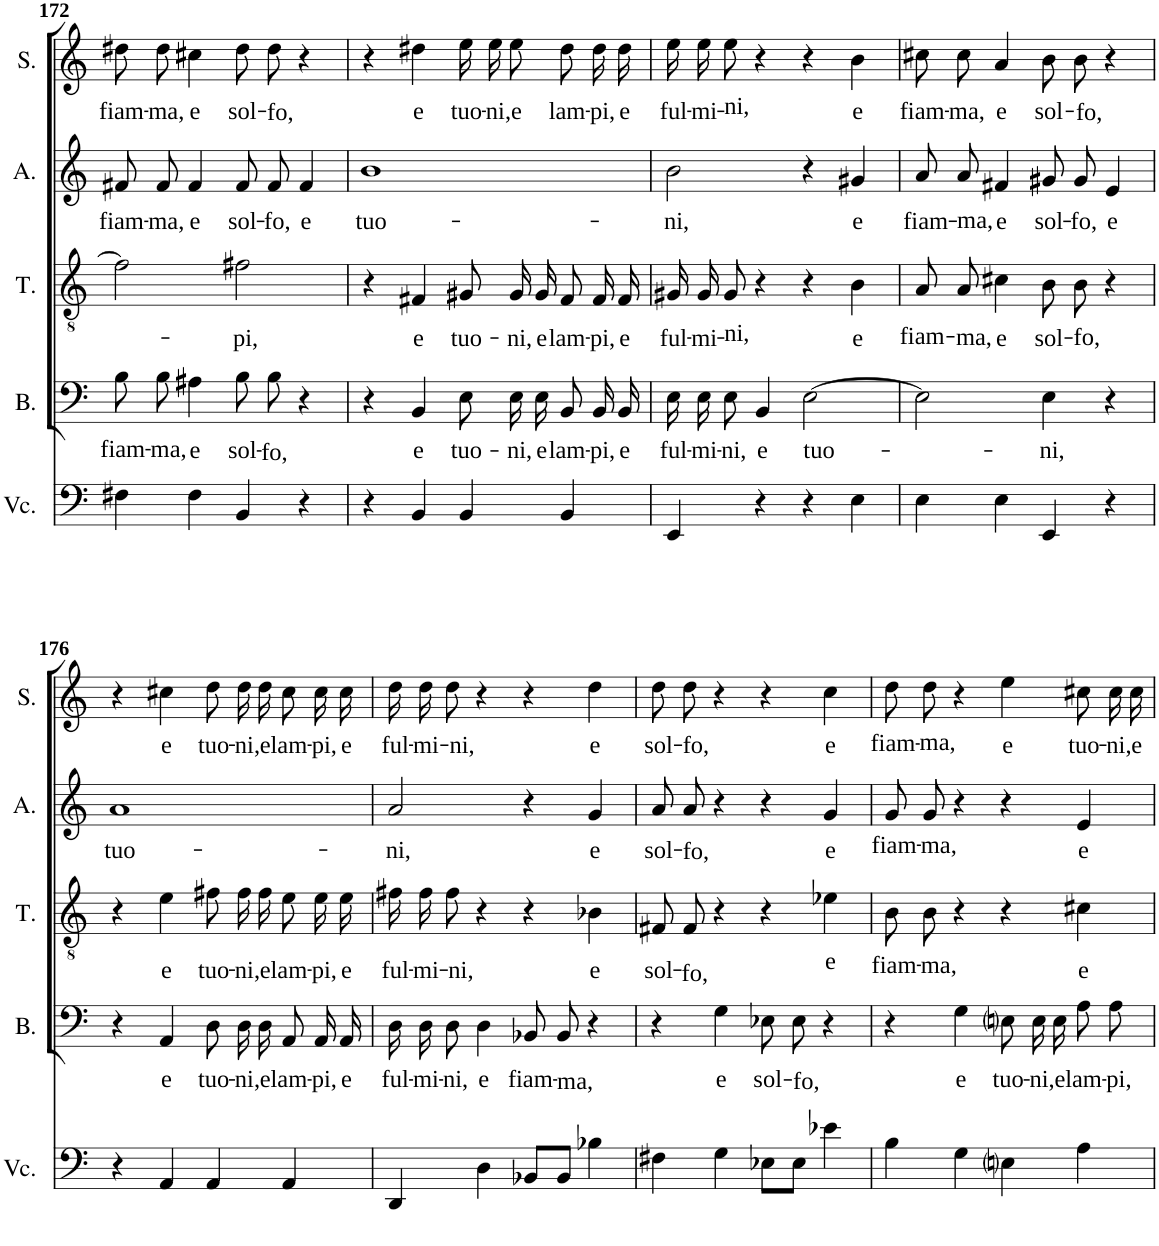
**kern	**kern	**text	**kern	**text	**kern	**text	**kern	**text
*part5	*part4	*part4	*part3	*part3	*part2	*part2	*part1	*part1
*staff5	*staff4	*staff4	*staff3	*staff3	*staff2	*staff2	*staff1	*staff1
*I"B.C.	*I"Basse	*	*I"Ténor	*	*I"Alto	*	*I"Soprano	*
*	*I'B.	*	*I'T.	*	*I'A.	*	*I'S.	*
!!LO:PB:g=z
*clefF4	*clefF4	*	*clefGv2	*	*clefG2	*	*clefG2	*
*k[]	*k[]	*	*k[]	*	*k[]	*	*k[]	*
*C:	*C:	*	*C:	*	*C:	*	*C:	*
*M4/4	*M4/4	*	*M4/4	*	*M4/4	*	*M4/4	*
*met(c)	*met(c)	*	*met(c)	*	*met(c)	*	*met(c)	*
=172	=172	=172	=172	=172	=172	=172	=172	=172
!	!	!LO:LY:b	!	!	!	!LO:LY:b	!	!LO:LY:b
4F#X\	8B\L	fiam-	2f#\]	.	8f#X/L	fiam-	8dd#X\L	fiam-
!	!	!LO:LY:b	!	!	!	!LO:LY:b	!	!LO:LY:b
.	8B\J	-ma,	.	.	8f#/J	-ma,	8dd#\J	-ma,
!	!	!LO:LY:b	!	!	!	!LO:LY:b	!	!LO:LY:b
4F#\	4A#X\	e	.	.	4f#/	e	4cc#X\	e
!	!	!LO:LY:b	!	!LO:LY:b	!	!LO:LY:b	!	!LO:LY:b
4BB/	8B\L	sol-	2f#X\	-pi,	8f#/L	sol-	8dd#\L	sol-
!	!	!LO:LY:b	!	!	!	!LO:LY:b	!	!LO:LY:b
.	8B\J	-fo,	.	.	8f#/J	-fo,	8dd#\J	-fo,
!	!	!	!	!	!	!LO:LY:b	!	!
4r	4r	.	.	.	4f#/	e	4r	.
=173	=173	=173	=173	=173	=173	=173	=173	=173
!	!	!	!	!	!	!LO:LY:b	!	!
4r	4r	.	4r	.	1b	tuo-	4r	.
!	!	!LO:LY:b	!	!LO:LY:b	!	!	!	!LO:LY:b
4BB/	4BB/	e	4F#X/	e	.	.	4dd#X\	e
!	!	!LO:LY:b	!	!LO:LY:b	!	!	!	!LO:LY:b
4BB/	8E\L	tuo-	8G#X/L	tuo-	.	.	16ee\LL	tuo-
!	!	!	!	!	!	!	!	!LO:LY:b
.	.	.	.	.	.	.	16ee\J	-ni,
!	!	!LO:LY:b	!	!LO:LY:b	!	!	!	!LO:LY:b
.	16E\L	-ni,	16G#/L	-ni,	.	.	8ee\J	e
!	!	!LO:LY:b	!	!LO:LY:b	!	!	!	!
.	16E\JJ	e	16G#/JJ	e	.	.	.	.
!	!	!LO:LY:b	!	!LO:LY:b	!	!	!	!LO:LY:b
4BB/	8BB/L	lam-	8F#/L	lam-	.	.	8dd#\L	lam-
!	!	!LO:LY:b	!	!LO:LY:b	!	!	!	!LO:LY:b
.	16BB/L	-pi,	16F#/L	-pi,	.	.	16dd#\L	-pi,
!	!	!LO:LY:b	!	!LO:LY:b	!	!	!	!LO:LY:b
.	16BB/JJ	e	16F#/JJ	e	.	.	16dd#\JJ	e
=174	=174	=174	=174	=174	=174	=174	=174	=174
!	!	!LO:LY:b	!	!LO:LY:b	!	!LO:LY:b	!	!LO:LY:b
4EE/	16E\LL	ful-	16G#X/LL	ful-	2b\	-ni,	16ee\LL	ful-
!	!	!LO:LY:b	!	!LO:LY:b	!	!	!	!LO:LY:b
.	16E\J	-mi-	16G#/J	-mi-	.	.	16ee\J	-mi-
!	!	!LO:LY:b	!	!LO:LY:b	!	!	!	!LO:LY:b
.	8E\J	-ni,	8G#/J	-ni,	.	.	8ee\J	-ni,
!	!	!LO:LY:b	!	!	!	!	!	!
4r	4BB/	e	4r	.	.	.	4r	.
!	!	!LO:LY:b	!	!	!	!	!	!
4r	[2E\	tuo-	4r	.	4r	.	4r	.
!	!	!	!	!LO:LY:b	!	!LO:LY:b	!	!LO:LY:b
4E\	.	.	4B\	e	4g#X/	e	4b\	e
=175	=175	=175	=175	=175	=175	=175	=175	=175
!	!	!	!	!LO:LY:b	!	!LO:LY:b	!	!LO:LY:b
4E\	2E\]	.	8A/L	fiam-	8a/L	fiam-	8cc#X\L	fiam-
!	!	!	!	!LO:LY:b	!	!LO:LY:b	!	!LO:LY:b
.	.	.	8A/J	-ma,	8a/J	-ma,	8cc#\J	-ma,
!	!	!	!	!LO:LY:b	!	!LO:LY:b	!	!LO:LY:b
4E\	.	.	4c#X\	e	4f#X/	e	4a/	e
!	!	!LO:LY:b	!	!LO:LY:b	!	!LO:LY:b	!	!LO:LY:b
4EE/	4E\	-ni,	8B\L	sol-	8g#X/L	sol-	8b\L	sol-
!	!	!	!	!LO:LY:b	!	!LO:LY:b	!	!LO:LY:b
.	.	.	8B\J	-fo,	8g#/J	-fo,	8b\J	-fo,
!	!	!	!	!	!	!LO:LY:b	!	!
4r	4r	.	4r	.	4e/	e	4r	.
!!LO:LB:g=z
=176	=176	=176	=176	=176	=176	=176	=176	=176
!	!	!	!	!	!	!LO:LY:b	!	!
4r	4r	.	4r	.	1a	tuo-	4r	.
!	!	!LO:LY:b	!	!LO:LY:b	!	!	!	!LO:LY:b
4AA/	4AA/	e	4e\	e	.	.	4cc#X\	e
!	!	!LO:LY:b	!	!LO:LY:b	!	!	!	!LO:LY:b
4AA/	8D\L	tuo-	8f#X\L	tuo-	.	.	8dd\L	tuo-
!	!	!LO:LY:b	!	!LO:LY:b	!	!	!	!LO:LY:b
.	16D\L	-ni,	16f#\L	-ni,	.	.	16dd\L	-ni,
!	!	!LO:LY:b	!	!LO:LY:b	!	!	!	!LO:LY:b
.	16D\JJ	e	16f#\JJ	e	.	.	16dd\JJ	e
!	!	!LO:LY:b	!	!LO:LY:b	!	!	!	!LO:LY:b
4AA/	8AA/L	lam-	8e\L	lam-	.	.	8cc#\L	lam-
!	!	!LO:LY:b	!	!LO:LY:b	!	!	!	!LO:LY:b
.	16AA/L	-pi,	16e\L	-pi,	.	.	16cc#\L	-pi,
!	!	!LO:LY:b	!	!LO:LY:b	!	!	!	!LO:LY:b
.	16AA/JJ	e	16e\JJ	e	.	.	16cc#\JJ	e
=177	=177	=177	=177	=177	=177	=177	=177	=177
!	!	!LO:LY:b	!	!LO:LY:b	!	!LO:LY:b	!	!LO:LY:b
4DD/	16D\LL	ful-	16f#X\LL	ful-	2a/	-ni,	16dd\LL	ful-
!	!	!LO:LY:b	!	!LO:LY:b	!	!	!	!LO:LY:b
.	16D\J	-mi-	16f#\J	-mi-	.	.	16dd\J	-mi-
!	!	!LO:LY:b	!	!LO:LY:b	!	!	!	!LO:LY:b
.	8D\J	-ni,	8f#\J	-ni,	.	.	8dd\J	-ni,
!	!	!LO:LY:b	!	!	!	!	!	!
4D\	4D\	e	4r	.	.	.	4r	.
!	!	!LO:LY:b	!	!	!	!	!	!
8BB-X/L	8BB-X/L	fiam-	4r	.	4r	.	4r	.
!	!	!LO:LY:b	!	!	!	!	!	!
8BB-/J	8BB-/J	-ma,	.	.	.	.	.	.
!	!	!	!	!LO:LY:b	!	!LO:LY:b	!	!LO:LY:b
4B-X\	4r	.	4B-X\	e	4g/	e	4dd\	e
=178	=178	=178	=178	=178	=178	=178	=178	=178
!	!	!	!	!LO:LY:b	!	!LO:LY:b	!	!LO:LY:b
4F#X\	4r	.	8F#X/L	sol-	8a/L	sol-	8dd\L	sol-
!	!	!	!	!LO:LY:b	!	!LO:LY:b	!	!LO:LY:b
.	.	.	8F#/J	-fo,	8a/J	-fo,	8dd\J	-fo,
!	!	!LO:LY:b	!	!	!	!	!	!
4G\	4G\	e	4r	.	4r	.	4r	.
!	!	!LO:LY:b	!	!	!	!	!	!
8E-X\L	8E-X\L	sol-	4r	.	4r	.	4r	.
!	!	!LO:LY:b	!	!	!	!	!	!
8E-\J	8E-\J	-fo,	.	.	.	.	.	.
!	!	!	!	!LO:LY:b	!	!LO:LY:b	!	!LO:LY:b
4e-X\	4r	.	4e-X\	e	4g/	e	4cc\	e
=179	=179	=179	=179	=179	=179	=179	=179	=179
!	!	!	!	!LO:LY:b	!	!LO:LY:b	!	!LO:LY:b
4B\	4r	.	8B\L	fiam-	8g/L	fiam-	8dd\L	fiam-
!	!	!	!	!LO:LY:b	!	!LO:LY:b	!	!LO:LY:b
.	.	.	8B\J	-ma,	8g/J	-ma,	8dd\J	-ma,
!	!	!LO:LY:b	!	!	!	!	!	!
4G\	4G\	e	4r	.	4r	.	4r	.
!	!	!LO:LY:b	!	!	!	!	!	!LO:LY:b
4Eni\	8Eni\L	tuo-	4r	.	4r	.	4ee\	e
!	!	!LO:LY:b	!	!	!	!	!	!
.	16E\L	-ni,	.	.	.	.	.	.
!	!	!LO:LY:b	!	!	!	!	!	!
.	16E\JJ	e	.	.	.	.	.	.
!	!	!LO:LY:b	!	!LO:LY:b	!	!LO:LY:b	!	!LO:LY:b
4A\	8A\L	lam-	4c#X\	e	4e/	e	8cc#X\L	tuo-
!	!	!LO:LY:b	!	!	!	!	!	!LO:LY:b
.	8A\J	-pi,	.	.	.	.	16cc#\L	-ni,
!	!	!	!	!	!	!	!	!LO:LY:b
.	.	.	.	.	.	.	16cc#\JJ	e
=	=	=	=	=	=	=	=	=
*-	*-	*-	*-	*-	*-	*-	*-	*-
